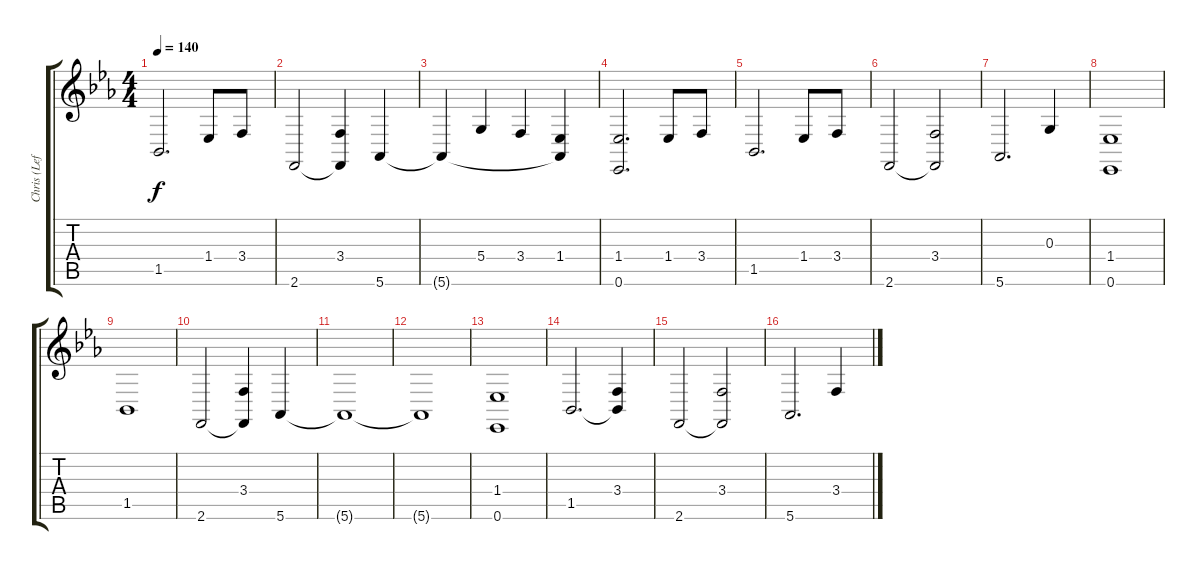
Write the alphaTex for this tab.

\track ("Chris (Left Hand)" "Chris (Lef") {instrument acousticgrandpiano}
\staff {score tabs}
\tuning (E4 B3 G3 D3 A2 Eb2) {hide}
\ts (4 4)
\tempo 140
\clef g2
\ks eb
1.5.2{d dy f} 1.4.8 3.4.8 |
2.6.2 (3.4 2.6{t}).4 5.6.4 |
5.6{t}.4 5.4.4 3.4.4 (1.4 5.6{t}).4 |
(1.4 0.6).2{d} 1.4.8 3.4.8 |
1.5.2{d} 1.4.8 3.4.8 |
2.6.2 (3.4 2.6{t}).2 |
5.6.2{d} 0.3.4 |
(1.4 0.6).1 |
1.5.1 |
2.6.2 (3.4 2.6{t}).4 5.6.4 |
5.6{t}.1 |
5.6{t}.1 |
(1.4 0.6).1 |
1.5.2{d} (3.4 1.5{t}).4 |
2.6.2 (3.4 2.6{t}).2 |
5.6.2{d} 3.4.4
